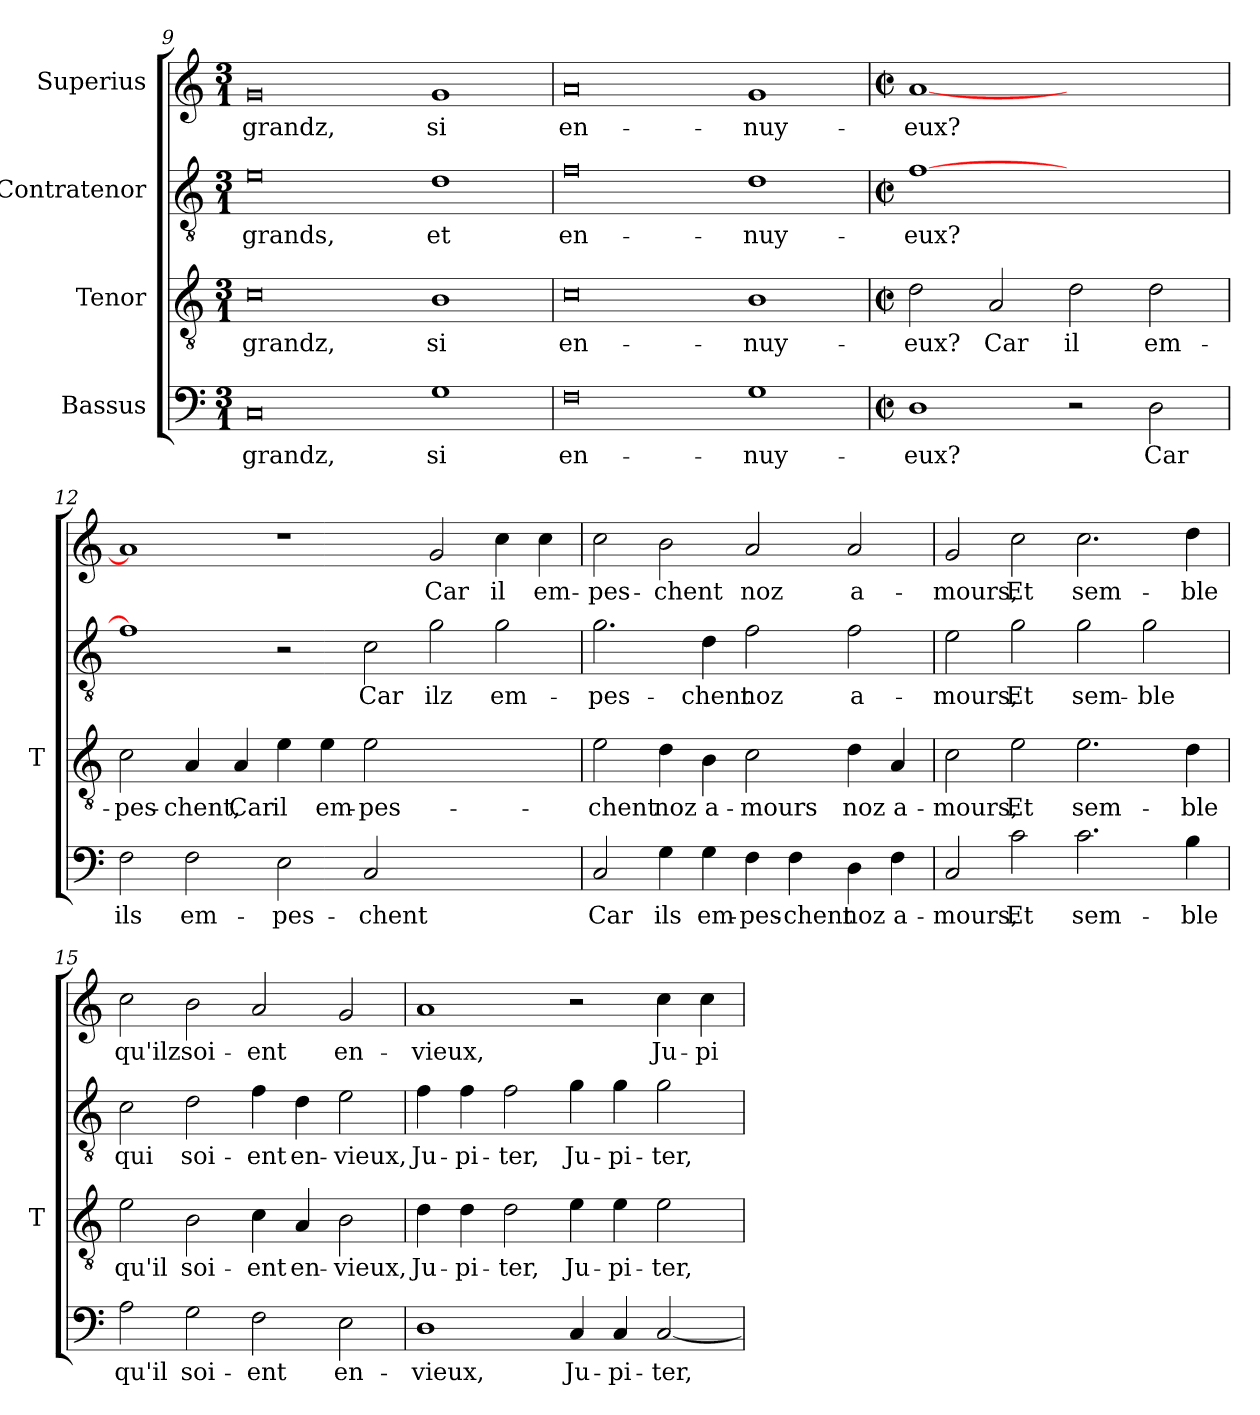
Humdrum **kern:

**kern	**text	**kern	**text	**kern	**text	**kern	**text
*part4	*part4	*part3	*part3	*part2	*part2	*part1	*part1
*staff4	*staff4	*staff3	*staff3	*staff2	*staff2	*staff1	*staff1
*I"Bassus	*	*I"Tenor	*	*I"Contratenor	*	*I"Superius	*
*	*	*I'T	*	*	*	*	*
*clefF4	*	*clefGv2	*	*clefGv2	*	*clefG2	*
*k[]	*	*k[]	*	*k[]	*	*k[]	*
*C:	*	*C:	*	*C:	*	*C:	*
*M3/1	*	*M3/1	*	*M3/1	*	*M3/1	*
=9	=9	=9	=9	=9	=9	=9	=9
0C	-grandz,	0c	-grandz,	0e	-grands,	0g	-grandz,
1G	-si	1B	-si	1d	-et	1g	-si
=10	=10	=10	=10	=10	=10	=10	=10
0F	en-	0c	en-	0f	en-	0a	en-
1G	nuy-	1B	nuy-	1d	nuy-	1g	nuy-
=11	=11	=11	=11	=11	=11	=11	=11
*M2/2	*	*M2/2	*	*M2/2	*	*M2/2	*
*met(c|)	*	*met(c|)	*	*met(c|)	*	*met(c|)	*
1D	-eux?	2d	-eux?	[1f	-eux?	[1a	-eux?
.	.	2A	-Car	.	.	.	.
2r	.	2d	-il	1ryy	.	1ryy	.
2D	-Car	2d	em-	.	.	.	.
=12	=12	=12	=12	=12	=12	=12	=12
2F	-ils	2c	pes-	1f]	.	1a]	.
2F	em-	4A	-chent,	.	.	.	.
.	.	4A	-Car	.	.	.	.
2E	pes-	4e	-il	2r	.	1r	.
.	.	4e	em-	.	.	.	.
2C	-chent	2e	pes-	2c	-Car	.	.
1ryy	.	1ryy	.	2g	-ilz	2g	-Car
.	.	.	.	2g	em-	4cc	-il
.	.	.	.	.	.	4cc	em-
!!LO:PB:g=z
=13	=13	=13	=13	=13	=13	=13	=13
2C	-Car	2e	-chent	2.g	pes-	2cc	pes-
4G	-ils	4d	-noz	.	.	2b	-chent
4G	em-	4B	a-	4d	-chent	.	.
4F	pes-	2c	-mours	2f	-noz	2a	-noz
4F	-chent	.	.	.	.	.	.
4D	-noz	4d	-noz	2f	a-	2a	a-
4F	a-	4A	a-	.	.	.	.
=14	=14	=14	=14	=14	=14	=14	=14
2C	-mours,	2c	-mours,	2e	-mours,	2g	-mours,
2c	-Et	2e	-Et	2g	-Et	2cc	-Et
2.c	sem-	2.e	sem-	2g	sem-	2.cc	sem-
.	.	.	.	2g	-ble	.	.
4B	-ble	4d	-ble	.	.	4dd	-ble
=15	=15	=15	=15	=15	=15	=15	=15
2A	-qu'il	2e	-qu'il	2c	-qui	2cc	-qu'ilz
2G	soi-	2B	soi-	2d	soi-	2b	soi-
2F	-ent	4c	-ent	4f	-ent	2a	-ent
.	.	4A	en-	4d	en-	.	.
2E	en-	2B	-vieux,	2e	-vieux,	2g	en-
=16	=16	=16	=16	=16	=16	=16	=16
1D	-vieux,	4d	Ju-	4f	Ju-	1a	-vieux,
.	.	4d	pi-	4f	pi-	.	.
.	.	2d	-ter,	2f	-ter,	.	.
4C	Ju-	4e	Ju-	4g	Ju-	2r	.
4C	pi-	4e	pi-	4g	pi-	.	.
[2C	-ter,	2e	-ter,	2g	-ter,	4cc	Ju-
.	.	.	.	.	.	4cc	pi-
=	=	=	=	=	=	=	=
*-	*-	*-	*-	*-	*-	*-	*-
